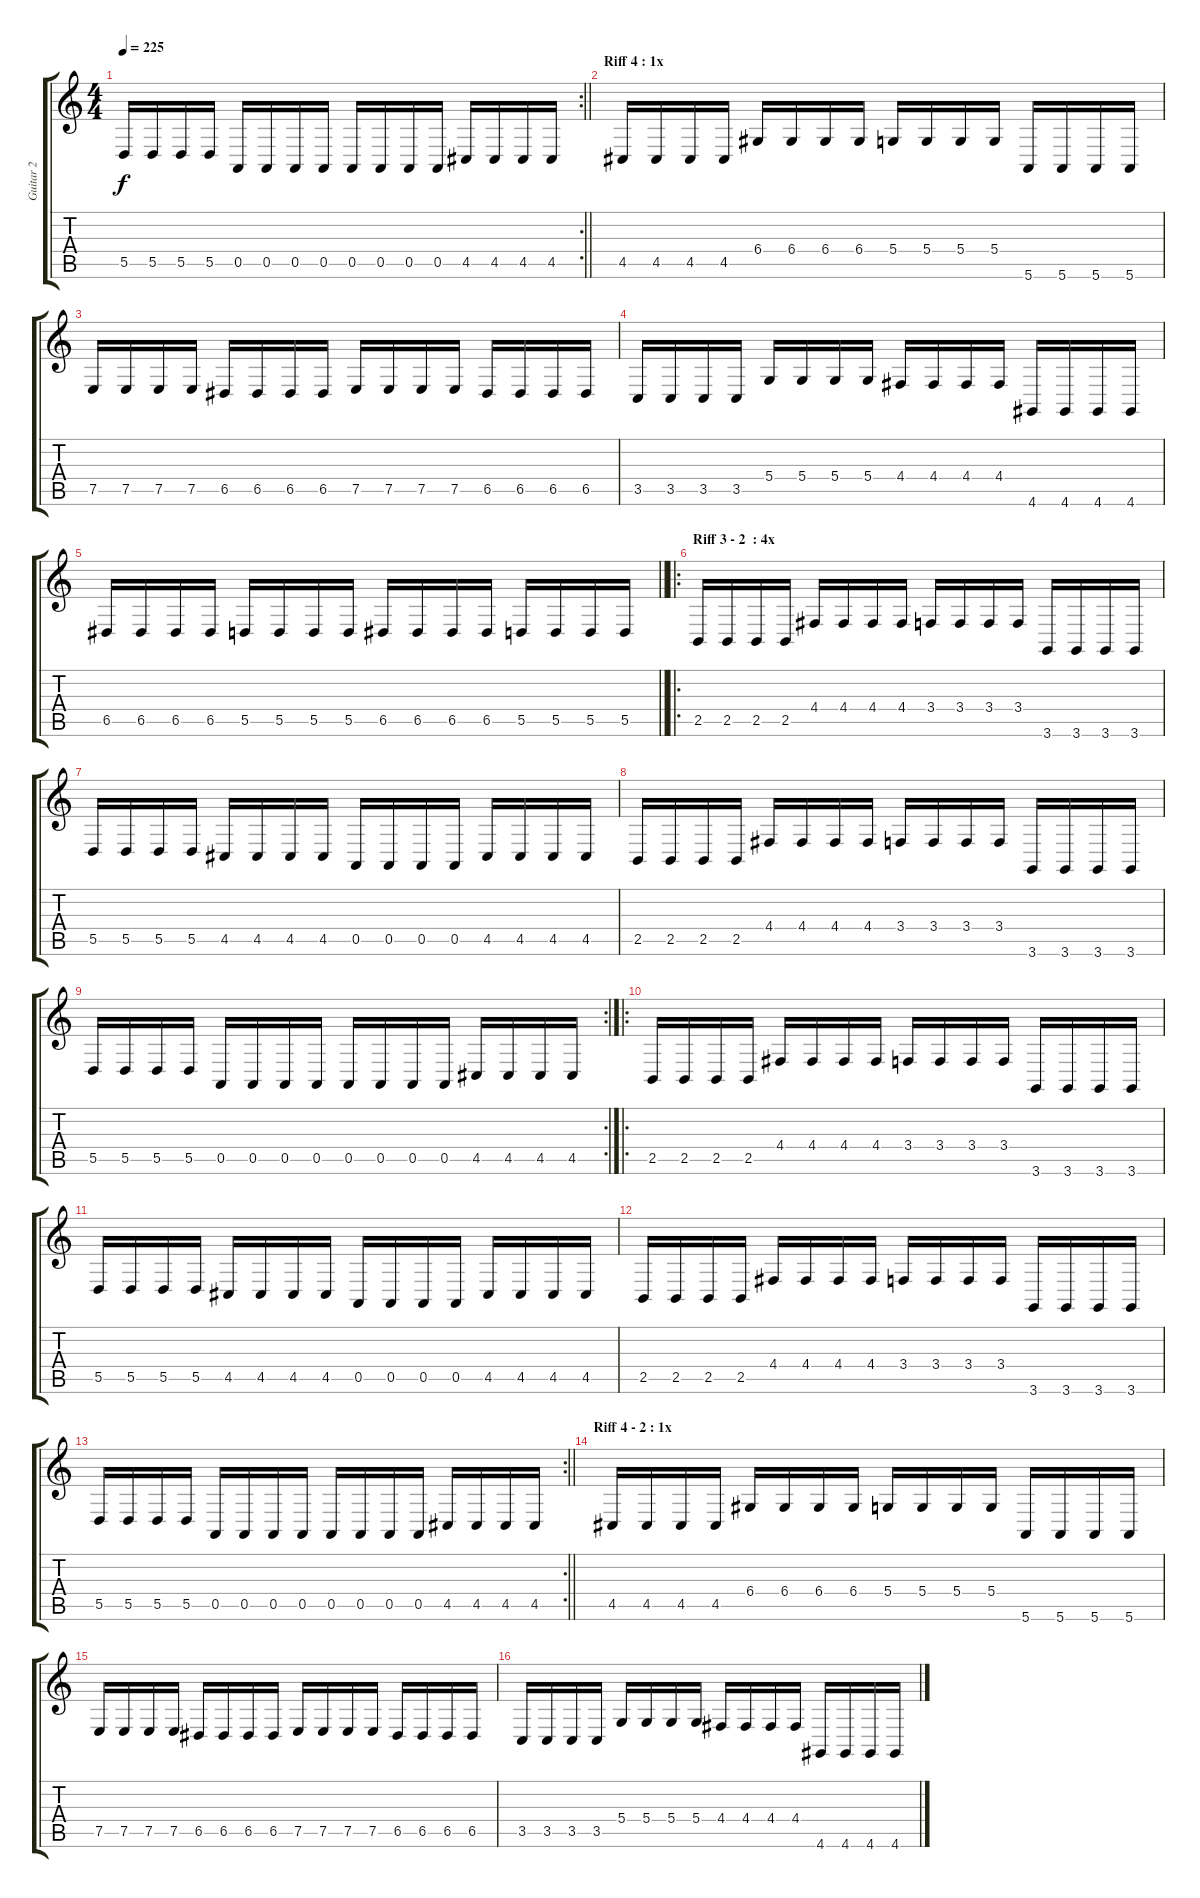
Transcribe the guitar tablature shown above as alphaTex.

\track ("Guitar 2" "Guitar 2") {instrument electricgrandpiano}
\staff {score tabs}
\tuning (E4 B3 G3 D3 A2 E2) {hide}
\rc 2
\ts (4 4)
\tempo 225
\clef g2
\barLineRight lightlight
\ks c
5.5.16{dy f} 5.5.16 5.5.16 5.5.16 0.5.16 0.5.16 0.5.16 0.5.16 0.5.16 0.5.16 0.5.16 0.5.16 4.5.16 4.5.16 4.5.16 4.5.16 |
\section ("" "Riff 4 : 1x")
4.5.16 4.5.16 4.5.16 4.5.16 6.4.16 6.4.16 6.4.16 6.4.16 5.4.16 5.4.16 5.4.16 5.4.16 5.6.16 5.6.16 5.6.16 5.6.16 |
7.5.16 7.5.16 7.5.16 7.5.16 6.5.16 6.5.16 6.5.16 6.5.16 7.5.16 7.5.16 7.5.16 7.5.16 6.5.16 6.5.16 6.5.16 6.5.16 |
3.5.16 3.5.16 3.5.16 3.5.16 5.4.16 5.4.16 5.4.16 5.4.16 4.4.16 4.4.16 4.4.16 4.4.16 4.6.16 4.6.16 4.6.16 4.6.16 |
\barLineRight lightlight
6.5.16 6.5.16 6.5.16 6.5.16 5.5.16 5.5.16 5.5.16 5.5.16 6.5.16 6.5.16 6.5.16 6.5.16 5.5.16 5.5.16 5.5.16 5.5.16 |
\ro
\section ("" "Riff 3 - 2  : 4x")
2.5.16 2.5.16 2.5.16 2.5.16 4.4.16 4.4.16 4.4.16 4.4.16 3.4.16 3.4.16 3.4.16 3.4.16 3.6.16 3.6.16 3.6.16 3.6.16 |
5.5.16 5.5.16 5.5.16 5.5.16 4.5.16 4.5.16 4.5.16 4.5.16 0.5.16 0.5.16 0.5.16 0.5.16 4.5.16 4.5.16 4.5.16 4.5.16 |
2.5.16 2.5.16 2.5.16 2.5.16 4.4.16 4.4.16 4.4.16 4.4.16 3.4.16 3.4.16 3.4.16 3.4.16 3.6.16 3.6.16 3.6.16 3.6.16 |
\rc 2
5.5.16 5.5.16 5.5.16 5.5.16 0.5.16 0.5.16 0.5.16 0.5.16 0.5.16 0.5.16 0.5.16 0.5.16 4.5.16 4.5.16 4.5.16 4.5.16 |
\ro
2.5.16 2.5.16 2.5.16 2.5.16 4.4.16 4.4.16 4.4.16 4.4.16 3.4.16 3.4.16 3.4.16 3.4.16 3.6.16 3.6.16 3.6.16 3.6.16 |
5.5.16 5.5.16 5.5.16 5.5.16 4.5.16 4.5.16 4.5.16 4.5.16 0.5.16 0.5.16 0.5.16 0.5.16 4.5.16 4.5.16 4.5.16 4.5.16 |
2.5.16 2.5.16 2.5.16 2.5.16 4.4.16 4.4.16 4.4.16 4.4.16 3.4.16 3.4.16 3.4.16 3.4.16 3.6.16 3.6.16 3.6.16 3.6.16 |
\rc 2
\barLineRight lightlight
5.5.16 5.5.16 5.5.16 5.5.16 0.5.16 0.5.16 0.5.16 0.5.16 0.5.16 0.5.16 0.5.16 0.5.16 4.5.16 4.5.16 4.5.16 4.5.16 |
\section ("" "Riff 4 - 2 : 1x")
4.5.16 4.5.16 4.5.16 4.5.16 6.4.16 6.4.16 6.4.16 6.4.16 5.4.16 5.4.16 5.4.16 5.4.16 5.6.16 5.6.16 5.6.16 5.6.16 |
7.5.16 7.5.16 7.5.16 7.5.16 6.5.16 6.5.16 6.5.16 6.5.16 7.5.16 7.5.16 7.5.16 7.5.16 6.5.16 6.5.16 6.5.16 6.5.16 |
3.5.16 3.5.16 3.5.16 3.5.16 5.4.16 5.4.16 5.4.16 5.4.16 4.4.16 4.4.16 4.4.16 4.4.16 4.6.16 4.6.16 4.6.16 4.6.16
